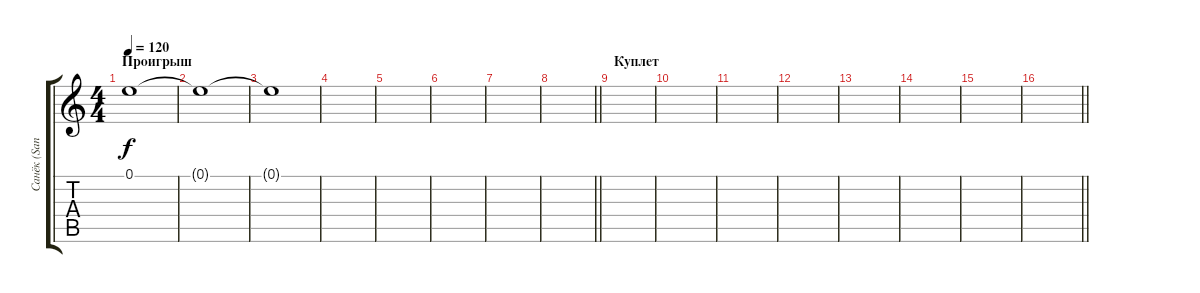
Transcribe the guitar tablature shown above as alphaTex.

\track ("Санёк (Sandr) Соло/Ритм-гитара" "Санёк (San") {instrument distortionguitar}
\staff {score tabs}
\tuning (E4 B3 G3 D3 A2 E2) {hide}
\ts (4 4)
\section ("" "Проигрыш")
\tempo 120
\clef g2
\ks c
0.1.1{dy f volume 0} |
0.1{t}.1 |
0.1{t}.1 |
|
|
|
|
\barLineRight lightlight
|
\section ("" "Куплет")
|
|
|
|
|
|
|
\barLineRight lightlight
